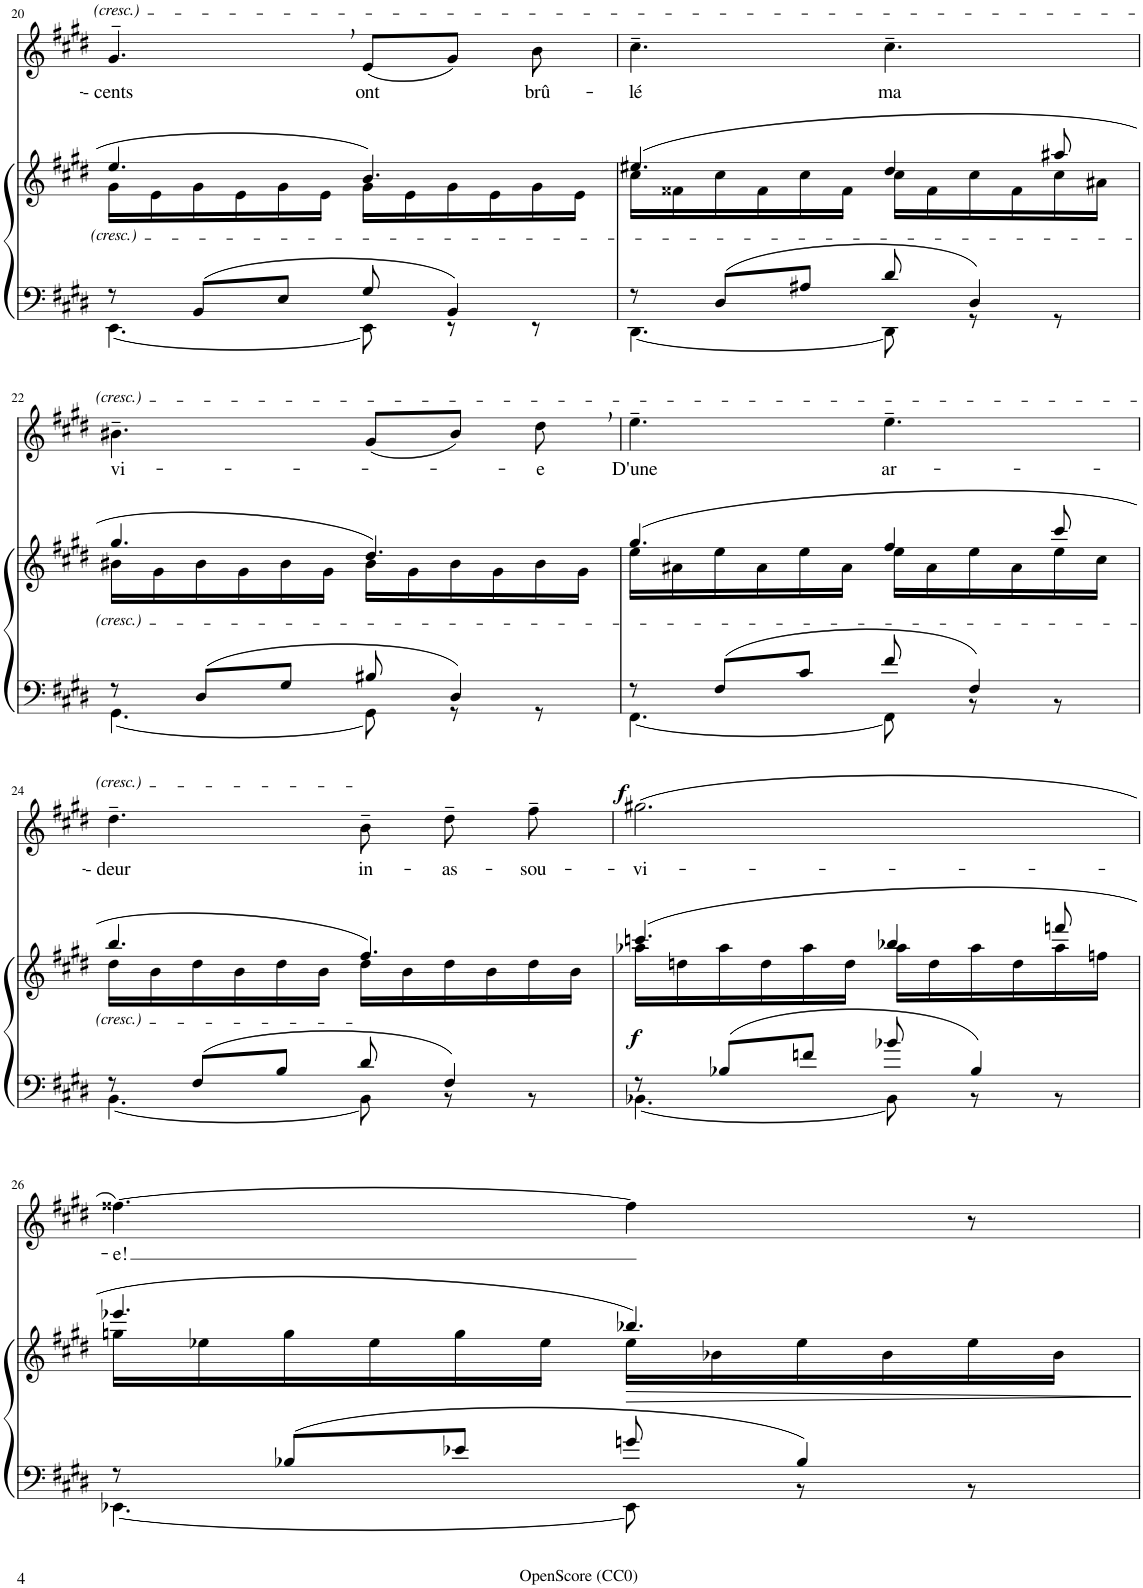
**kern	**kern	**dynam	**kern	**text	**dynam
*part2	*part2	*part2	*part1	*part1	*part1
*staff3	*staff2	*staff2/3	*staff1	*staff1	*staff1
*I"Piano	*	*	*I"Chant Voice	*	*
*I'Pno	*	*	*	*	*
!!LO:PB:g=z
*clefF4	*clefG2	*	*clefG2	*	*
*k[f#c#g#d#]	*k[f#c#g#d#]	*	*k[f#c#g#d#]	*	*
*M6/8	*M6/8	*	*M6/8	*	*
=20	=20	=20	=20	=20	=20
*^	*^	*	*	*	*
!	!	!	!	!	!	!LO:LY:b	!
8r	[4.EE\	4.ee/	16g#\LL	.	4.g#~>,/	-- cents	.
.	.	.	16e\	.	.	.	.
8BB/L	.	.	16g#\	.	.	.	.
.	.	.	16e\	.	.	.	.
8E/J	.	.	16g#\	.	.	.	.
.	.	.	16e\JJ	.	.	.	.
!	!	!	!	!	!	!LO:LY:b	!
8G#/	8EE\]	4.b/	16g#\LL	.	(8e/L	ont	.
.	.	.	16e\	.	.	.	.
4BB/	8r	.	16g#\	.	8g#/J)	.	.
.	.	.	16e\	.	.	.	.
!	!	!	!	!	!	!LO:LY:b	!
.	8r	.	16g#\	.	8b\	brû-	.
.	.	.	16e\JJ	.	.	.	.
=21	=21	=21	=21	=21	=21	=21	=21
!	!	!	!	!	!	!LO:LY:b	!
8r	[4.DD#\	(4.ee#X/	16cc#\LL	.	4.cc#~\	-lé	.
.	.	.	16f##X\	.	.	.	.
8D#/L	.	.	16cc#\	.	.	.	.
.	.	.	16f##\	.	.	.	.
8A#X/J	.	.	16cc#\	.	.	.	.
.	.	.	16f##\JJ	.	.	.	.
!	!	!	!	!	!	!LO:LY:b	!
8d#/	8DD#\]	4dd#/	16cc#\LL	.	4.cc#~\	ma	.
.	.	.	16f##\	.	.	.	.
4D#/	8r	.	16cc#\	.	.	.	.
.	.	.	16f##\	.	.	.	.
.	8r	8aa#X/	16cc#\	.	.	.	.
.	.	.	16a#X\JJ	.	.	.	.
!!LO:LB:g=z
=22	=22	=22	=22	=22	=22	=22	=22
!	!	!	!	!	!	!LO:LY:b	!
8r	[4.GG#\	4.gg#/	16b#X\LL	.	4.b#X~\	vi-	.
.	.	.	16g#\	.	.	.	.
8D#/L	.	.	16b#\	.	.	.	.
.	.	.	16g#\	.	.	.	.
8G#/J	.	.	16b#\	.	.	.	.
.	.	.	16g#\JJ	.	.	.	.
8B#X/	8GG#\]	4.dd#/)	16b#\LL	.	(8g#/L	.	.
.	.	.	16g#\	.	.	.	.
4D#/	8r	.	16b#\	.	8b#/J)	.	.
.	.	.	16g#\	.	.	.	.
!	!	!	!	!	!	!LO:LY:b	!
.	8r	.	16b#\	.	8dd#,\	-e	.
.	.	.	16g#\JJ	.	.	.	.
=23	=23	=23	=23	=23	=23	=23	=23
!	!	!	!	!	!	!LO:LY:b	!
8r	[4.FF#\	(4.gg#/	16ee\LL	.	4.ee~\	D'une	.
.	.	.	16a#X\	.	.	.	.
8F#/L	.	.	16ee\	.	.	.	.
.	.	.	16a#\	.	.	.	.
8c#/J	.	.	16ee\	.	.	.	.
.	.	.	16a#\JJ	.	.	.	.
!	!	!	!	!	!	!LO:LY:b	!
8f#/	8FF#\]	4ff#/	16ee\LL	.	4.ee~\	ar-	.
.	.	.	16a#\	.	.	.	.
4F#/	8r	.	16ee\	.	.	.	.
.	.	.	16a#\	.	.	.	.
.	8r	8ccc#/	16ee\	.	.	.	.
.	.	.	16cc#\JJ	.	.	.	.
!!LO:LB:g=z
=24	=24	=24	=24	=24	=24	=24	=24
!	!	!	!	!	!	!LO:LY:b	!
8r	[4.BB\	4.bb/	16dd#\LL	.	4.dd#~>\	-- deur	.
.	.	.	16b\	.	.	.	.
8F#/L	.	.	16dd#\	.	.	.	.
.	.	.	16b\	.	.	.	.
8B/J	.	.	16dd#\	.	.	.	.
.	.	.	16b\JJ	.	.	.	.
!	!	!	!	!	!	!LO:LY:b	!
8d#/	8BB\]	4.ff#/)	16dd#\LL	.	8b~\	in-	.
.	.	.	16b\	.	.	.	.
!	!	!	!	!	!	!LO:LY:b	!
4F#/	8r	.	16dd#\	.	8dd#~\	-as-	.
.	.	.	16b\	.	.	.	.
!	!	!	!	!	!	!LO:LY:b	!
.	8r	.	16dd#\	.	8ff#~\	-sou-	.
.	.	.	16b\JJ	.	.	.	.
=25	=25	=25	=25	=25	=25	=25	=25
!	!	!	!	!LO:DY:b	!	!LO:LY:b	!LO:DY:a
8r	[4.BB-X\	(4.cccn/	16aa-X\LL	f	(2.gg#X\	-vi-	f
.	.	.	16ddn\	.	.	.	.
8B-X/L	.	.	16aa-\	.	.	.	.
.	.	.	16dd\	.	.	.	.
8fn/J	.	.	16aa-\	.	.	.	.
.	.	.	16dd\JJ	.	.	.	.
8b-X/	8BB-\]	4bb-X/	16aa-\LL	.	.	.	.
.	.	.	16dd\	.	.	.	.
4B-/	8r	.	16aa-\	.	.	.	.
.	.	.	16dd\	.	.	.	.
.	8r	8fffn/	16aa-\	.	.	.	.
.	.	.	16ffn\JJ	.	.	.	.
!!LO:LB:g=z
=26	=26	=26	=26	=26	=26	=26	=26
!	!	!	!	!	!	!LO:LY:b	!
8r	[4.EE-X\	4.eee-X/	16ggn\LL	.	[4.ff##X\)	-e!	.
.	.	.	16ee-X\	.	.	.	.
8B-X/L	.	.	16gg\	.	.	.	.
.	.	.	16ee-\	.	.	.	.
8e-X/J	.	.	16gg\	.	.	.	.
.	.	.	16ee-\JJ	.	.	.	.
8gn/	8EE-\]	4.bb-X/)	16ee-\LL	.	4ff##\]	.	.
.	.	.	16b-X\	.	.	.	.
4B-/	8r	.	16ee-\	.	.	.	.
.	.	.	16b-\	.	.	.	.
.	8r	.	16ee-\	.	8r	.	.
.	.	.	16b-\JJ	.	.	.	.
*v	*v	*	*	*	*	*	*
*	*v	*v	*	*	*	*
=	=	=	=	=	=
*-	*-	*-	*-	*-	*-
